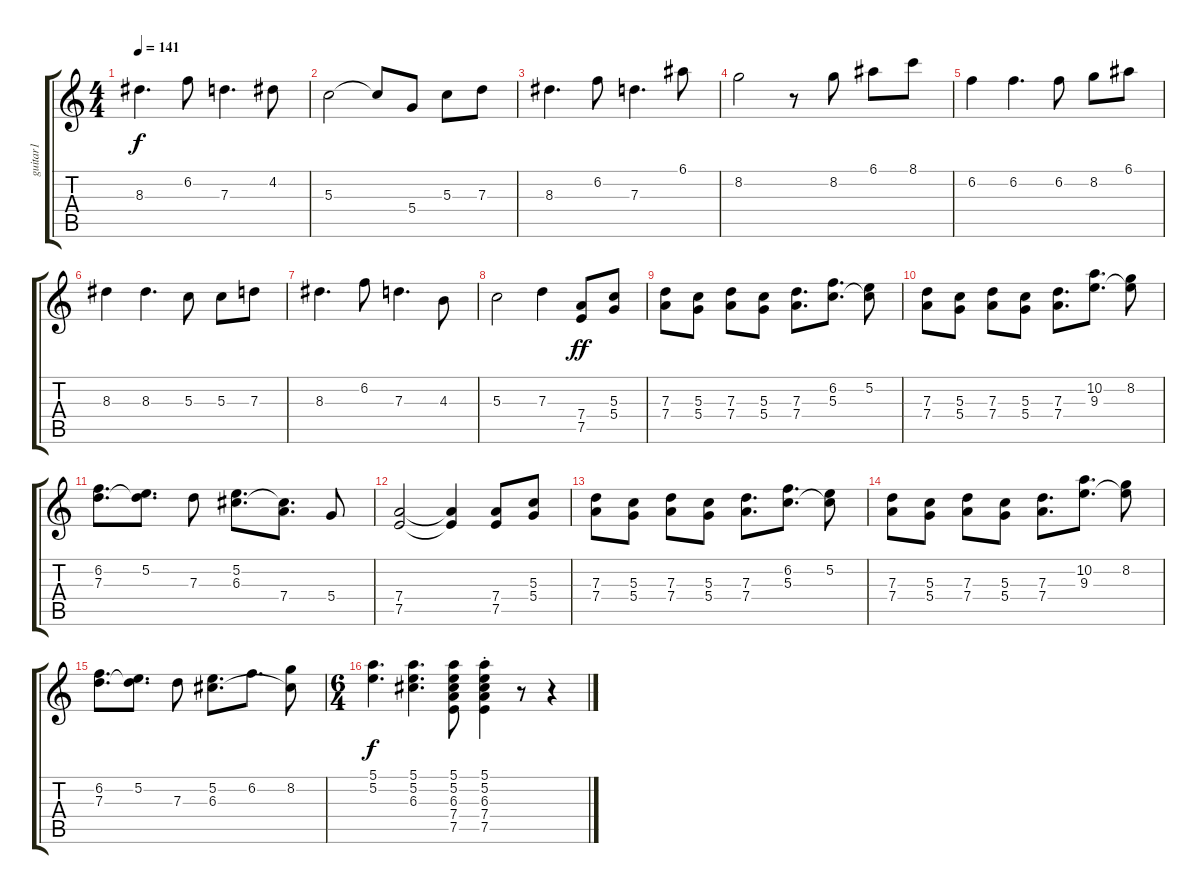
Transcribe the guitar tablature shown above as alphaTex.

\track ("guitar1" "guitar1") {instrument acousticguitarsteel}
\staff {score tabs}
\tuning (E4 B3 G3 D3 A2 E2) {hide}
\ts (4 4)
\tempo 141
\clef g2
\ks c
8.3.4{d dy f} 6.2.8 7.3.4{d} 4.2.8 |
5.3.2 5.3{t}.8 5.4.8 5.3.8 7.3.8 |
8.3.4{d} 6.2.8 7.3.4{d} 6.1.8 |
8.2.2 r.8 8.2.8 6.1.8 8.1.8 |
6.2.4 6.2.4{d} 6.2.8 8.2.8 6.1.8 |
8.3.4 8.3.4{d} 5.3.8 5.3.8 7.3.8 |
8.3.4{d} 6.2.8 7.3.4{d} 4.3.8 |
5.3.2 7.3.4 (7.4 7.5).8{dy ff} (5.3 5.4).8 |
(7.3 7.4).8 (5.3 5.4).8 (7.3 7.4).8 (5.3 5.4).8 (7.3 7.4).8{d} (6.2 5.3).8{d} (5.2 5.3{t}).8 |
(7.3 7.4).8 (5.3 5.4).8 (7.3 7.4).8 (5.3 5.4).8 (7.3 7.4).8{d} (10.2 9.3).8{d} (8.2 9.3{t}).8 |
(6.2 7.3).8{d} (5.2 7.3{t}).8{d} 7.3.8 (5.2 6.3).8{d} (6.3{t} 7.4).8{d} 5.4.8 |
(7.4 7.5).2 (7.4{t} 7.5{t}).4 (7.4 7.5).8 (5.3 5.4).8 |
(7.3 7.4).8 (5.3 5.4).8 (7.3 7.4).8 (5.3 5.4).8 (7.3 7.4).8{d} (6.2 5.3).8{d} (5.2 5.3{t}).8 |
(7.3 7.4).8 (5.3 5.4).8 (7.3 7.4).8 (5.3 5.4).8 (7.3 7.4).8{d} (10.2 9.3).8{d} (8.2 9.3{t}).8 |
(6.2 7.3).8{d} (5.2 7.3{t}).8{d} 7.3.8 (5.2 6.3).8{d} 6.2.8{d} (8.2 6.3{t}).8 |
\ts (6 4)
(5.1 5.2).4{d dy f} (5.1 5.2 6.3).4{d} (5.1 5.2 6.3 7.4 7.5).8 (5.1{st} 5.2{st} 6.3{st} 7.4{st} 7.5{st}).4 r.8 r.4
